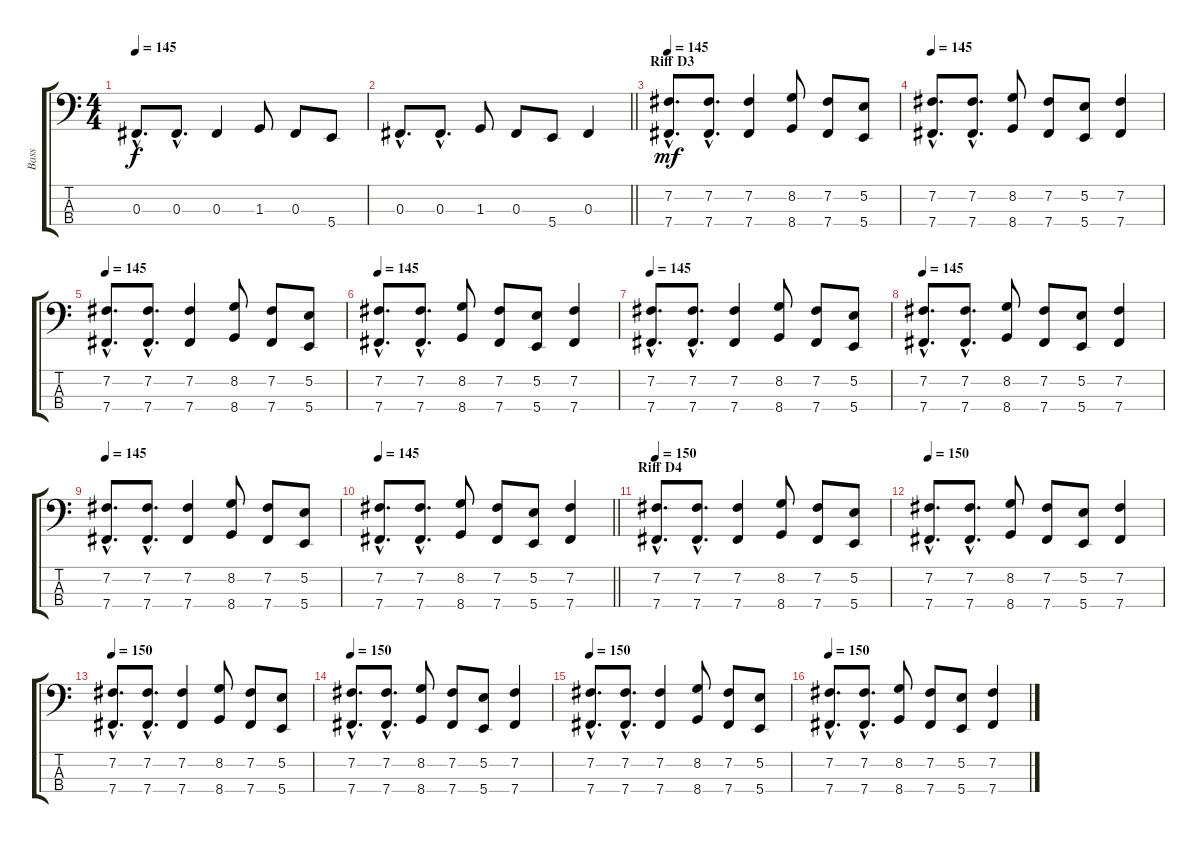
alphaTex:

\track ("Bass" "Bass") {instrument electricbassfinger}
\staff {score tabs}
\tuning (E2 B1 Gb1 B0) {hide}
\ts (4 4)
\tempo 145
\clef f4
\ks c
0.3{hac}.8{d dy f} 0.3{hac}.8{d} 0.3.4 1.3.8 0.3.8 5.4.8 |
\barLineRight lightlight
0.3{hac}.8{d} 0.3{hac}.8{d} 1.3.8 0.3.8 5.4.8 0.3.4 |
\section ("" "Riff D3")
\tempo 145
(7.2{hac} 7.4{hac}).8{d dy mf} (7.2{hac} 7.4{hac}).8{d} (7.2 7.4).4 (8.2 8.4).8 (7.2 7.4).8 (5.2 5.4).8 |
\tempo 145
(7.2{hac} 7.4{hac}).8{d} (7.2{hac} 7.4{hac}).8{d} (8.2 8.4).8 (7.2 7.4).8 (5.2 5.4).8 (7.2 7.4).4 |
\tempo 145
(7.2{hac} 7.4{hac}).8{d} (7.2{hac} 7.4{hac}).8{d} (7.2 7.4).4 (8.2 8.4).8 (7.2 7.4).8 (5.2 5.4).8 |
\tempo 145
(7.2{hac} 7.4{hac}).8{d} (7.2{hac} 7.4{hac}).8{d} (8.2 8.4).8 (7.2 7.4).8 (5.2 5.4).8 (7.2 7.4).4 |
\tempo 145
(7.2{hac} 7.4{hac}).8{d} (7.2{hac} 7.4{hac}).8{d} (7.2 7.4).4 (8.2 8.4).8 (7.2 7.4).8 (5.2 5.4).8 |
\tempo 145
(7.2{hac} 7.4{hac}).8{d} (7.2{hac} 7.4{hac}).8{d} (8.2 8.4).8 (7.2 7.4).8 (5.2 5.4).8 (7.2 7.4).4 |
\tempo 145
(7.2{hac} 7.4{hac}).8{d} (7.2{hac} 7.4{hac}).8{d} (7.2 7.4).4 (8.2 8.4).8 (7.2 7.4).8 (5.2 5.4).8 |
\tempo 145
\barLineRight lightlight
(7.2{hac} 7.4{hac}).8{d} (7.2{hac} 7.4{hac}).8{d} (8.2 8.4).8 (7.2 7.4).8 (5.2 5.4).8 (7.2 7.4).4 |
\section ("" "Riff D4")
\tempo 150
(7.2{hac} 7.4{hac}).8{d} (7.2{hac} 7.4{hac}).8{d} (7.2 7.4).4 (8.2 8.4).8 (7.2 7.4).8 (5.2 5.4).8 |
\tempo 150
(7.2{hac} 7.4{hac}).8{d} (7.2{hac} 7.4{hac}).8{d} (8.2 8.4).8 (7.2 7.4).8 (5.2 5.4).8 (7.2 7.4).4 |
\tempo 150
(7.2{hac} 7.4{hac}).8{d} (7.2{hac} 7.4{hac}).8{d} (7.2 7.4).4 (8.2 8.4).8 (7.2 7.4).8 (5.2 5.4).8 |
\tempo 150
(7.2{hac} 7.4{hac}).8{d} (7.2{hac} 7.4{hac}).8{d} (8.2 8.4).8 (7.2 7.4).8 (5.2 5.4).8 (7.2 7.4).4 |
\tempo 150
(7.2{hac} 7.4{hac}).8{d} (7.2{hac} 7.4{hac}).8{d} (7.2 7.4).4 (8.2 8.4).8 (7.2 7.4).8 (5.2 5.4).8 |
\tempo 150
(7.2{hac} 7.4{hac}).8{d} (7.2{hac} 7.4{hac}).8{d} (8.2 8.4).8 (7.2 7.4).8 (5.2 5.4).8 (7.2 7.4).4
